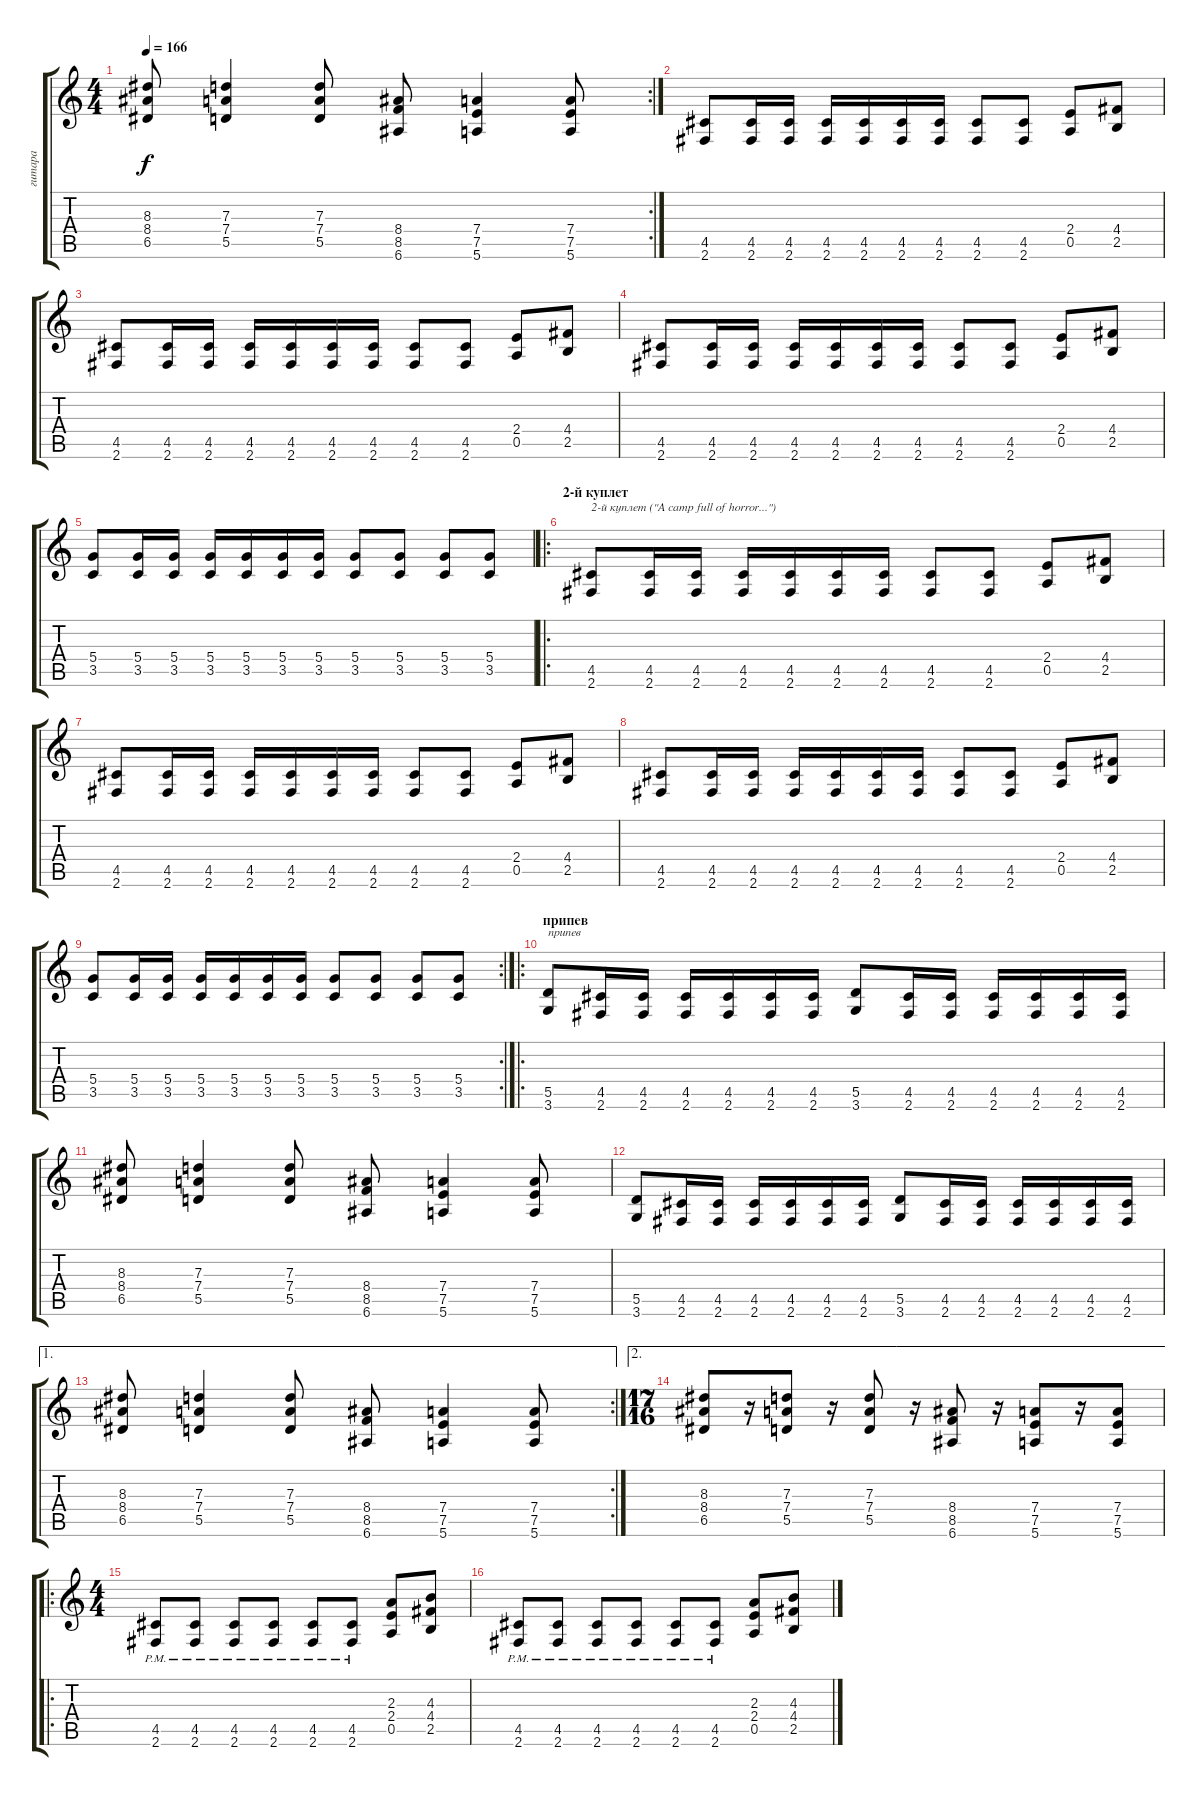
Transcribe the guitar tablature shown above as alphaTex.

\track ("гитара" "гитара") {instrument overdrivenguitar}
\staff {score tabs}
\tuning (E4 B3 G3 D3 A2 E2) {hide}
\rc 2
\ts (4 4)
\tempo 166
\clef g2
\ks c
(8.3 8.4 6.5).8{dy f} (7.3 7.4 5.5).4 (7.3 7.4 5.5).8 (8.4 8.5 6.6).8 (7.4 7.5 5.6).4 (7.4 7.5 5.6).8 |
(4.5 2.6).8 (4.5 2.6).16 (4.5 2.6).16 (4.5 2.6).16 (4.5 2.6).16 (4.5 2.6).16 (4.5 2.6).16 (4.5 2.6).8 (4.5 2.6).8 (2.4 0.5).8 (4.4 2.5).8 |
(4.5 2.6).8 (4.5 2.6).16 (4.5 2.6).16 (4.5 2.6).16 (4.5 2.6).16 (4.5 2.6).16 (4.5 2.6).16 (4.5 2.6).8 (4.5 2.6).8 (2.4 0.5).8 (4.4 2.5).8 |
(4.5 2.6).8 (4.5 2.6).16 (4.5 2.6).16 (4.5 2.6).16 (4.5 2.6).16 (4.5 2.6).16 (4.5 2.6).16 (4.5 2.6).8 (4.5 2.6).8 (2.4 0.5).8 (4.4 2.5).8 |
(5.4 3.5).8 (5.4 3.5).16 (5.4 3.5).16 (5.4 3.5).16 (5.4 3.5).16 (5.4 3.5).16 (5.4 3.5).16 (5.4 3.5).8 (5.4 3.5).8 (5.4 3.5).8 (5.4 3.5).8 |
\ro
\section ("" "2-й куплет")
(4.5 2.6).8{txt "2-й куплет (\"A camp full of horror...\")"} (4.5 2.6).16 (4.5 2.6).16 (4.5 2.6).16 (4.5 2.6).16 (4.5 2.6).16 (4.5 2.6).16 (4.5 2.6).8 (4.5 2.6).8 (2.4 0.5).8 (4.4 2.5).8 |
(4.5 2.6).8 (4.5 2.6).16 (4.5 2.6).16 (4.5 2.6).16 (4.5 2.6).16 (4.5 2.6).16 (4.5 2.6).16 (4.5 2.6).8 (4.5 2.6).8 (2.4 0.5).8 (4.4 2.5).8 |
(4.5 2.6).8 (4.5 2.6).16 (4.5 2.6).16 (4.5 2.6).16 (4.5 2.6).16 (4.5 2.6).16 (4.5 2.6).16 (4.5 2.6).8 (4.5 2.6).8 (2.4 0.5).8 (4.4 2.5).8 |
\rc 2
(5.4 3.5).8 (5.4 3.5).16 (5.4 3.5).16 (5.4 3.5).16 (5.4 3.5).16 (5.4 3.5).16 (5.4 3.5).16 (5.4 3.5).8 (5.4 3.5).8 (5.4 3.5).8 (5.4 3.5).8 |
\ro
\section ("" "припев")
(5.5 3.6).8{txt "припев"} (4.5 2.6).16 (4.5 2.6).16 (4.5 2.6).16 (4.5 2.6).16 (4.5 2.6).16 (4.5 2.6).16 (5.5 3.6).8 (4.5 2.6).16 (4.5 2.6).16 (4.5 2.6).16 (4.5 2.6).16 (4.5 2.6).16 (4.5 2.6).16 |
(8.3 8.4 6.5).8 (7.3 7.4 5.5).4 (7.3 7.4 5.5).8 (8.4 8.5 6.6).8 (7.4 7.5 5.6).4 (7.4 7.5 5.6).8 |
(5.5 3.6).8 (4.5 2.6).16 (4.5 2.6).16 (4.5 2.6).16 (4.5 2.6).16 (4.5 2.6).16 (4.5 2.6).16 (5.5 3.6).8 (4.5 2.6).16 (4.5 2.6).16 (4.5 2.6).16 (4.5 2.6).16 (4.5 2.6).16 (4.5 2.6).16 |
\ae 1
\rc 2
(8.3 8.4 6.5).8 (7.3 7.4 5.5).4 (7.3 7.4 5.5).8 (8.4 8.5 6.6).8 (7.4 7.5 5.6).4 (7.4 7.5 5.6).8 |
\ae 2
\ts (17 16)
(8.3 8.4 6.5).8 r.16 (7.3 7.4 5.5).8 r.16 (7.3 7.4 5.5).8 r.16 (8.4 8.5 6.6).8 r.16 (7.4 7.5 5.6).8 r.16 (7.4 7.5 5.6).8 |
\ro
\ts (4 4)
(4.5{pm} 2.6{pm}).8 (4.5{pm} 2.6{pm}).8 (4.5{pm} 2.6{pm}).8 (4.5{pm} 2.6{pm}).8 (4.5{pm} 2.6{pm}).8 (4.5{pm} 2.6{pm}).8 (2.3 2.4 0.5).8 (4.3 4.4 2.5).8 |
(4.5{pm} 2.6{pm}).8 (4.5{pm} 2.6{pm}).8 (4.5{pm} 2.6{pm}).8 (4.5{pm} 2.6{pm}).8 (4.5{pm} 2.6{pm}).8 (4.5{pm} 2.6{pm}).8 (2.3 2.4 0.5).8 (4.3 4.4 2.5).8
